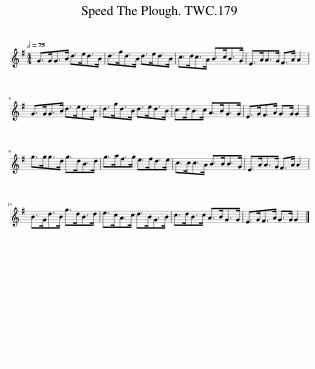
X:1
L:1/8
Q:1/2=75
M:4/4
I:linebreak $
K:G
V:1 treble
V:1
 G>GG>B d>ed>B | d>gd>B d>ed>B | c>dc>A B>cB>G | E>AA>G F>A A2 |$ G>GG>B d>ed>B | %5
 d>gd>B d>ed>B | c>dB>c A>BG>G | E>GF>A G>G G2 ||$ g>gg>d g>dB>d | g>af>g e>fd>e | %10
 c>cc>A B>BB>G | E>AA>G F>A A2 |$ B>Gd>B g>dB>d | e>cA>c d>BG>B | c>dB>c A>BG>G | %15
 E>GF>A G>G G2 |] %16
